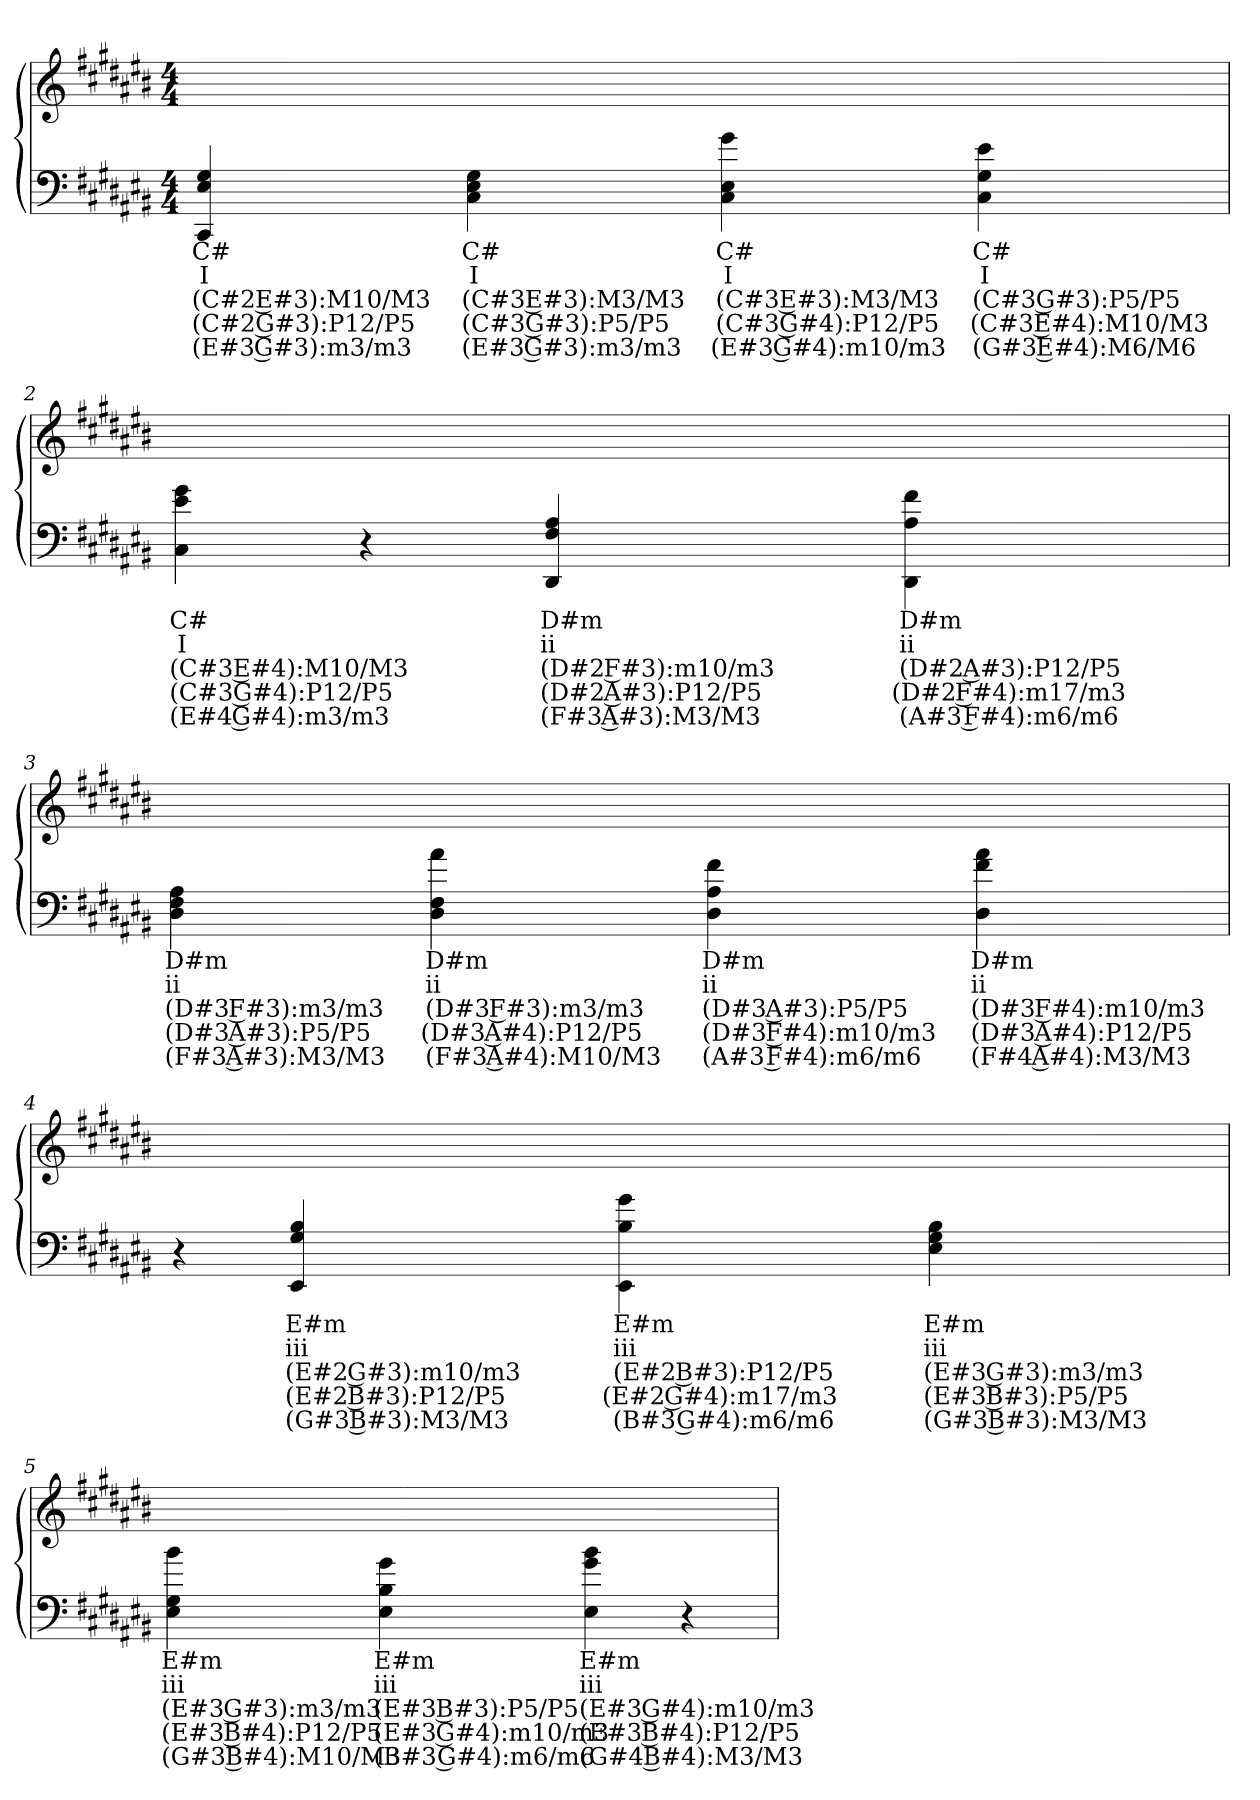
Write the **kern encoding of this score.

**kern	**text	**text	**text	**text	**text	**kern
*part2	*part2	*part2	*part2	*part2	*part2	*part1
*staff2	*staff2	*staff2	*staff2	*staff2	*staff2	*staff1
*clefF4	*	*	*	*	*	*clefG2
*k[f#c#g#d#a#e#b#]	*	*	*	*	*	*k[f#c#g#d#a#e#b#]
*C#:	*	*	*	*	*	*C#:
*M4/4	*	*	*	*	*	*M4/4
*MM60	*	*	*	*	*	*MM60
=1	=1	=1	=1	=1	=1	=1
4CC# 4E# 4G#	C#	I	(C#2 E#3):M10/M3	(C#2 G#3):P12/P5	(E#3 G#3):m3/m3	1ryy
4C# 4E# 4G#	C#	I	(C#3 E#3):M3/M3	(C#3 G#3):P5/P5	(E#3 G#3):m3/m3	.
4C# 4E# 4g#	C#	I	(C#3 E#3):M3/M3	(C#3 G#4):P12/P5	(E#3 G#4):m10/m3	.
4C# 4G# 4e#	C#	I	(C#3 G#3):P5/P5	(C#3 E#4):M10/M3	(G#3 E#4):M6/M6	.
=2	=2	=2	=2	=2	=2	=2
4C# 4e# 4g#	C#	I	(C#3 E#4):M10/M3	(C#3 G#4):P12/P5	(E#4 G#4):m3/m3	1ryy
4r	.	.	.	.	.	.
4DD# 4F# 4A#	D#m	ii	(D#2 F#3):m10/m3	(D#2 A#3):P12/P5	(F#3 A#3):M3/M3	.
4DD# 4A# 4f#	D#m	ii	(D#2 A#3):P12/P5	(D#2 F#4):m17/m3	(A#3 F#4):m6/m6	.
=3	=3	=3	=3	=3	=3	=3
4D# 4F# 4A#	D#m	ii	(D#3 F#3):m3/m3	(D#3 A#3):P5/P5	(F#3 A#3):M3/M3	1ryy
4D# 4F# 4a#	D#m	ii	(D#3 F#3):m3/m3	(D#3 A#4):P12/P5	(F#3 A#4):M10/M3	.
4D# 4A# 4f#	D#m	ii	(D#3 A#3):P5/P5	(D#3 F#4):m10/m3	(A#3 F#4):m6/m6	.
4D# 4f# 4a#	D#m	ii	(D#3 F#4):m10/m3	(D#3 A#4):P12/P5	(F#4 A#4):M3/M3	.
=4	=4	=4	=4	=4	=4	=4
4r	.	.	.	.	.	1ryy
4EE# 4G# 4B#	E#m	iii	(E#2 G#3):m10/m3	(E#2 B#3):P12/P5	(G#3 B#3):M3/M3	.
4EE# 4B# 4g#	E#m	iii	(E#2 B#3):P12/P5	(E#2 G#4):m17/m3	(B#3 G#4):m6/m6	.
4E# 4G# 4B#	E#m	iii	(E#3 G#3):m3/m3	(E#3 B#3):P5/P5	(G#3 B#3):M3/M3	.
=5	=5	=5	=5	=5	=5	=5
4E# 4G# 4b#	E#m	iii	(E#3 G#3):m3/m3	(E#3 B#4):P12/P5	(G#3 B#4):M10/M3	1ryy
4E# 4B# 4g#	E#m	iii	(E#3 B#3):P5/P5	(E#3 G#4):m10/m3	(B#3 G#4):m6/m6	.
4E# 4g# 4b#	E#m	iii	(E#3 G#4):m10/m3	(E#3 B#4):P12/P5	(G#4 B#4):M3/M3	.
4r	.	.	.	.	.	.
=	=	=	=	=	=	=
*-	*-	*-	*-	*-	*-	*-
